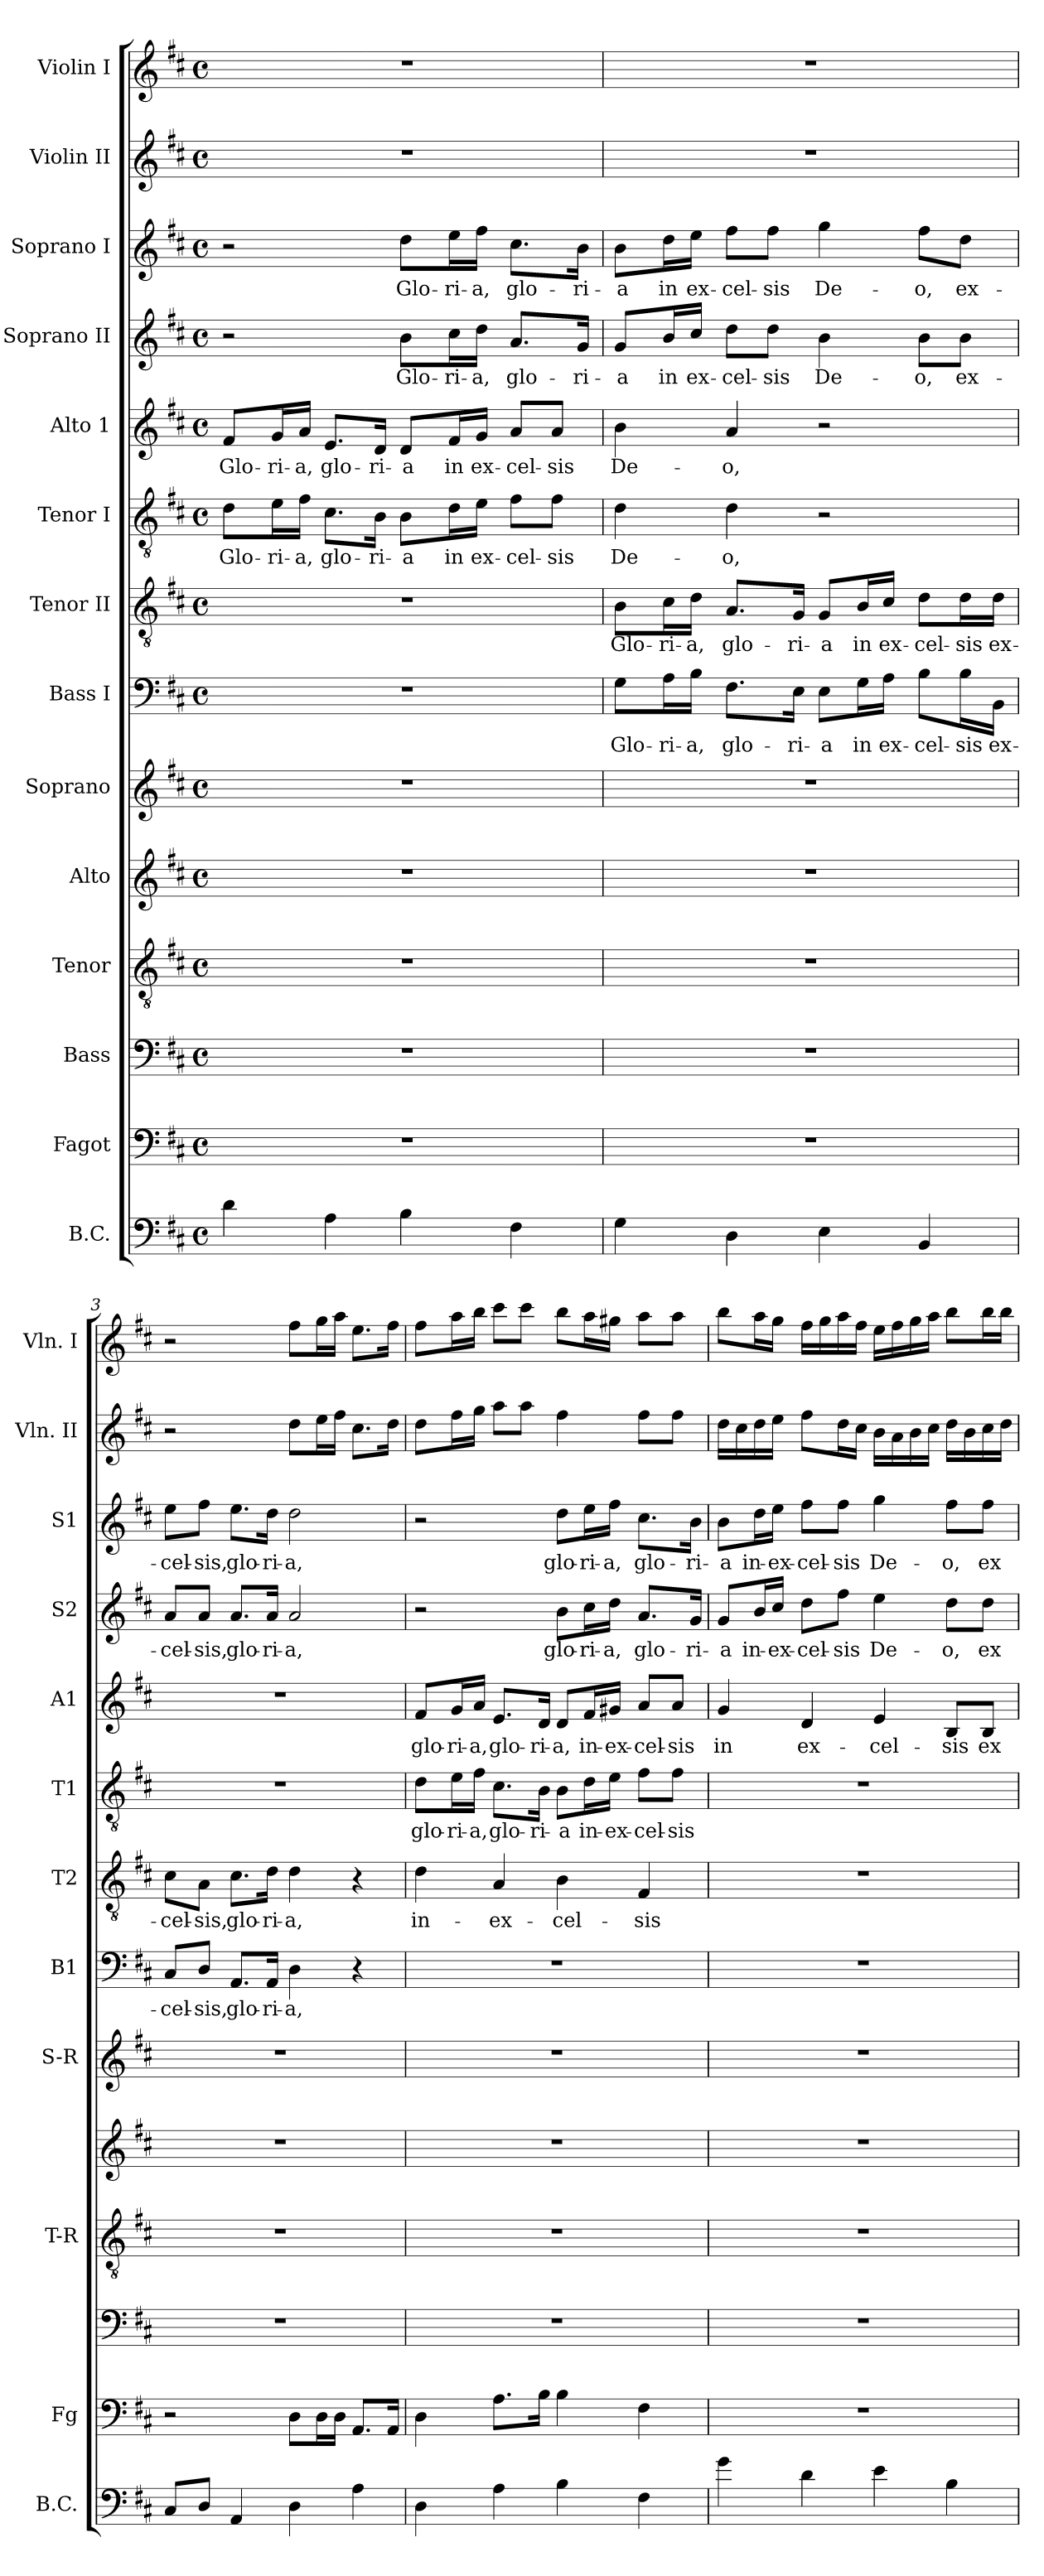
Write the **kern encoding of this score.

**kern	**kern	**kern	**kern	**kern	**kern	**kern	**text	**kern	**text	**kern	**text	**kern	**text	**kern	**text	**kern	**text	**kern	**kern
*part14	*part13	*part12	*part11	*part10	*part9	*part8	*part8	*part7	*part7	*part6	*part6	*part5	*part5	*part4	*part4	*part3	*part3	*part2	*part1
*staff14	*staff13	*staff12	*staff11	*staff10	*staff9	*staff8	*staff8	*staff7	*staff7	*staff6	*staff6	*staff5	*staff5	*staff4	*staff4	*staff3	*staff3	*staff2	*staff1
*I"B.C.	*I"Fagot	*I"Bass	*I"Tenor	*I"Alto	*I"Soprano	*I"Bass I	*	*I"Tenor II	*	*I"Tenor I	*	*I"Alto 1	*	*I"Soprano II	*	*I"Soprano I	*	*I"Violin II	*I"Violin I
*I'B.C.	*I'Fg	*	*I'T-R	*	*I'S-R	*I'B1	*	*I'T2	*	*I'T1	*	*I'A1	*	*I'S2	*	*I'S1	*	*I'Vln. II	*I'Vln. I
*clefF4	*clefF4	*clefF4	*clefGv2	*clefG2	*clefG2	*clefF4	*	*clefGv2	*	*clefGv2	*	*clefG2	*	*clefG2	*	*clefG2	*	*clefG2	*clefG2
*k[f#c#]	*k[f#c#]	*k[f#c#]	*k[f#c#]	*k[f#c#]	*k[f#c#]	*k[f#c#]	*	*k[f#c#]	*	*k[f#c#]	*	*k[f#c#]	*	*k[f#c#]	*	*k[f#c#]	*	*k[f#c#]	*k[f#c#]
*D:	*D:	*D:	*D:	*D:	*D:	*D:	*	*D:	*	*D:	*	*D:	*	*D:	*	*D:	*	*D:	*D:
*M4/4	*M4/4	*M4/4	*M4/4	*M4/4	*M4/4	*M4/4	*	*M4/4	*	*M4/4	*	*M4/4	*	*M4/4	*	*M4/4	*	*M4/4	*M4/4
*met(c)	*met(c)	*met(c)	*met(c)	*met(c)	*met(c)	*met(c)	*	*met(c)	*	*met(c)	*	*met(c)	*	*met(c)	*	*met(c)	*	*met(c)	*met(c)
=1	=1	=1	=1	=1	=1	=1	=1	=1	=1	=1	=1	=1	=1	=1	=1	=1	=1	=1	=1
!	!	!	!	!	!	!	!	!	!	!	!LO:LY:b	!	!LO:LY:b	!	!	!	!	!	!
4d\	1r	1r	1r	1r	1r	1r	.	1r	.	8d\L	Glo-	8f#/L	Glo-	2r	.	2r	.	1r	1r
!	!	!	!	!	!	!	!	!	!	!	!LO:LY:b	!	!LO:LY:b	!	!	!	!	!	!
.	.	.	.	.	.	.	.	.	.	16e\L	-ri-	16g/L	-ri-	.	.	.	.	.	.
!	!	!	!	!	!	!	!	!	!	!	!LO:LY:b	!	!LO:LY:b	!	!	!	!	!	!
.	.	.	.	.	.	.	.	.	.	16f#\JJ	-a,	16a/JJ	-a,	.	.	.	.	.	.
!	!	!	!	!	!	!	!	!	!	!	!LO:LY:b	!	!LO:LY:b	!	!	!	!	!	!
4A\	.	.	.	.	.	.	.	.	.	8.c#\L	glo-	8.e/L	glo-	.	.	.	.	.	.
!	!	!	!	!	!	!	!	!	!	!	!LO:LY:b	!	!LO:LY:b	!	!	!	!	!	!
.	.	.	.	.	.	.	.	.	.	16B\Jk	-ri-	16d/Jk	-ri-	.	.	.	.	.	.
!	!	!	!	!	!	!	!	!	!	!	!LO:LY:b	!	!LO:LY:b	!	!LO:LY:b	!	!LO:LY:b	!	!
4B\	.	.	.	.	.	.	.	.	.	8B\L	-a	8d/L	-a	8b\L	Glo-	8dd\L	Glo-	.	.
!	!	!	!	!	!	!	!	!	!	!	!LO:LY:b	!	!LO:LY:b	!	!LO:LY:b	!	!LO:LY:b	!	!
.	.	.	.	.	.	.	.	.	.	16d\L	in	16f#/L	in	16cc#\L	-ri-	16ee\L	-ri-	.	.
!	!	!	!	!	!	!	!	!	!	!	!LO:LY:b	!	!LO:LY:b	!	!LO:LY:b	!	!LO:LY:b	!	!
.	.	.	.	.	.	.	.	.	.	16e\JJ	ex-	16g/JJ	ex-	16dd\JJ	-a,	16ff#\JJ	-a,	.	.
!	!	!	!	!	!	!	!	!	!	!	!LO:LY:b	!	!LO:LY:b	!	!LO:LY:b	!	!LO:LY:b	!	!
4F#\	.	.	.	.	.	.	.	.	.	8f#\L	-cel-	8a/L	-cel-	8.a/L	glo-	8.cc#\L	glo-	.	.
!	!	!	!	!	!	!	!	!	!	!	!LO:LY:b	!	!LO:LY:b	!	!	!	!	!	!
.	.	.	.	.	.	.	.	.	.	8f#\J	-sis	8a/J	-sis	.	.	.	.	.	.
!	!	!	!	!	!	!	!	!	!	!	!	!	!	!	!LO:LY:b	!	!LO:LY:b	!	!
.	.	.	.	.	.	.	.	.	.	.	.	.	.	16g/Jk	-ri-	16b\Jk	-ri-	.	.
=2	=2	=2	=2	=2	=2	=2	=2	=2	=2	=2	=2	=2	=2	=2	=2	=2	=2	=2	=2
!	!	!	!	!	!	!	!LO:LY:b	!	!LO:LY:b	!	!LO:LY:b	!	!LO:LY:b	!	!LO:LY:b	!	!LO:LY:b	!	!
4G\	1r	1r	1r	1r	1r	8G\L	Glo-	8B\L	Glo-	4d\	De-	4b\	De-	8g/L	-a	8b\L	-a	1r	1r
!	!	!	!	!	!	!	!LO:LY:b	!	!LO:LY:b	!	!	!	!	!	!LO:LY:b	!	!LO:LY:b	!	!
.	.	.	.	.	.	16A\L	-ri-	16c#\L	-ri-	.	.	.	.	16b/L	in	16dd\L	in	.	.
!	!	!	!	!	!	!	!LO:LY:b	!	!LO:LY:b	!	!	!	!	!	!LO:LY:b	!	!LO:LY:b	!	!
.	.	.	.	.	.	16B\JJ	-a,	16d\JJ	-a,	.	.	.	.	16cc#/JJ	ex-	16ee\JJ	ex-	.	.
!	!	!	!	!	!	!	!LO:LY:b	!	!LO:LY:b	!	!LO:LY:b	!	!LO:LY:b	!	!LO:LY:b	!	!LO:LY:b	!	!
4D\	.	.	.	.	.	8.F#\L	glo-	8.A/L	glo-	4d\	-o,	4a/	-o,	8dd\L	-cel-	8ff#\L	-cel-	.	.
!	!	!	!	!	!	!	!	!	!	!	!	!	!	!	!LO:LY:b	!	!LO:LY:b	!	!
.	.	.	.	.	.	.	.	.	.	.	.	.	.	8dd\J	-sis	8ff#\J	-sis	.	.
!	!	!	!	!	!	!	!LO:LY:b	!	!LO:LY:b	!	!	!	!	!	!	!	!	!	!
.	.	.	.	.	.	16E\Jk	-ri-	16G/Jk	-ri-	.	.	.	.	.	.	.	.	.	.
!	!	!	!	!	!	!	!LO:LY:b	!	!LO:LY:b	!	!	!	!	!	!LO:LY:b	!	!LO:LY:b	!	!
4E\	.	.	.	.	.	8E\L	-a	8G/L	-a	2r	.	2r	.	4b\	De-	4gg\	De-	.	.
!	!	!	!	!	!	!	!LO:LY:b	!	!LO:LY:b	!	!	!	!	!	!	!	!	!	!
.	.	.	.	.	.	16G\L	in	16B/L	in	.	.	.	.	.	.	.	.	.	.
!	!	!	!	!	!	!	!LO:LY:b	!	!LO:LY:b	!	!	!	!	!	!	!	!	!	!
.	.	.	.	.	.	16A\JJ	ex-	16c#/JJ	ex-	.	.	.	.	.	.	.	.	.	.
!	!	!	!	!	!	!	!LO:LY:b	!	!LO:LY:b	!	!	!	!	!	!LO:LY:b	!	!LO:LY:b	!	!
4BB/	.	.	.	.	.	8B\L	-cel-	8d\L	-cel-	.	.	.	.	8b\L	-o,	8ff#\L	-o,	.	.
!	!	!	!	!	!	!	!LO:LY:b	!	!LO:LY:b	!	!	!	!	!	!LO:LY:b	!	!LO:LY:b	!	!
.	.	.	.	.	.	16B\L	-sis	16d\L	-sis	.	.	.	.	8b\J	ex-	8dd\J	ex-	.	.
!	!	!	!	!	!	!	!LO:LY:b	!	!LO:LY:b	!	!	!	!	!	!	!	!	!	!
.	.	.	.	.	.	16BB\JJ	ex-	16d\JJ	ex-	.	.	.	.	.	.	.	.	.	.
=3	=3	=3	=3	=3	=3	=3	=3	=3	=3	=3	=3	=3	=3	=3	=3	=3	=3	=3	=3
!	!	!	!	!	!	!	!LO:LY:b	!	!LO:LY:b	!	!	!	!	!	!LO:LY:b	!	!LO:LY:b	!	!
8C#/L	2r	1r	1r	1r	1r	8C#/L	-cel-	8c#\L	-cel-	1r	.	1r	.	8a/L	-cel-	8ee\L	-cel-	2r	2r
!	!	!	!	!	!	!	!LO:LY:b	!	!LO:LY:b	!	!	!	!	!	!LO:LY:b	!	!LO:LY:b	!	!
8D/J	.	.	.	.	.	8D/J	-sis,	8A\J	-sis,	.	.	.	.	8a/J	-sis,	8ff#\J	-sis,	.	.
!	!	!	!	!	!	!	!LO:LY:b	!	!LO:LY:b	!	!	!	!	!	!LO:LY:b	!	!LO:LY:b	!	!
4AA/	.	.	.	.	.	8.AA/L	glo-	8.c#\L	glo-	.	.	.	.	8.a/L	glo-	8.ee\L	glo-	.	.
!	!	!	!	!	!	!	!LO:LY:b	!	!LO:LY:b	!	!	!	!	!	!LO:LY:b	!	!LO:LY:b	!	!
.	.	.	.	.	.	16AA/Jk	-ri-	16d\Jk	-ri-	.	.	.	.	16a/Jk	-ri-	16dd\Jk	-ri-	.	.
!	!	!	!	!	!	!	!LO:LY:b	!	!LO:LY:b	!	!	!	!	!	!LO:LY:b	!	!LO:LY:b	!	!
4D\	8D\L	.	.	.	.	4D\	-a,	4d\	-a,	.	.	.	.	2a/	-a,	2dd\	-a,	8dd\L	8ff#\L
.	16D\L	.	.	.	.	.	.	.	.	.	.	.	.	.	.	.	.	16ee\L	16gg\L
.	16D\JJ	.	.	.	.	.	.	.	.	.	.	.	.	.	.	.	.	16ff#\JJ	16aa\JJ
4A\	8.AA/L	.	.	.	.	4r	.	4r	.	.	.	.	.	.	.	.	.	8.cc#\L	8.ee\L
.	16AA/Jk	.	.	.	.	.	.	.	.	.	.	.	.	.	.	.	.	16dd\Jk	16ff#\Jk
!!LO:PB:g=z
=4	=4	=4	=4	=4	=4	=4	=4	=4	=4	=4	=4	=4	=4	=4	=4	=4	=4	=4	=4
!	!	!	!	!	!	!	!	!	!LO:LY:b	!	!LO:LY:b	!	!LO:LY:b	!	!	!	!	!	!
4D\	4D\	1r	1r	1r	1r	1r	.	4d\	in-	8d\L	glo-	8f#/L	glo-	2r	.	2r	.	8dd\L	8ff#\L
!	!	!	!	!	!	!	!	!	!	!	!LO:LY:b	!	!LO:LY:b	!	!	!	!	!	!
.	.	.	.	.	.	.	.	.	.	16e\L	-ri-	16g/L	-ri-	.	.	.	.	16ff#\L	16aa\L
!	!	!	!	!	!	!	!	!	!	!	!LO:LY:b	!	!LO:LY:b	!	!	!	!	!	!
.	.	.	.	.	.	.	.	.	.	16f#\JJ	-a,	16a/JJ	-a,	.	.	.	.	16gg\JJ	16bb\JJ
!	!	!	!	!	!	!	!	!	!LO:LY:b	!	!LO:LY:b	!	!LO:LY:b	!	!	!	!	!	!
4A\	8.A\L	.	.	.	.	.	.	4A/	-ex-	8.c#\L	glo-	8.e/L	glo-	.	.	.	.	8aa\L	8ccc#\L
.	.	.	.	.	.	.	.	.	.	.	.	.	.	.	.	.	.	8aa\J	8ccc#\J
!	!	!	!	!	!	!	!	!	!	!	!LO:LY:b	!	!LO:LY:b	!	!	!	!	!	!
.	16B\Jk	.	.	.	.	.	.	.	.	16B\Jk	-ri-	16d/Jk	-ri-	.	.	.	.	.	.
!	!	!	!	!	!	!	!	!	!LO:LY:b	!	!LO:LY:b	!	!LO:LY:b	!	!LO:LY:b	!	!LO:LY:b	!	!
4B\	4B\	.	.	.	.	.	.	4B\	-cel-	8B\L	-a	8d/L	-a,	8b\L	glo-	8dd\L	glo-	4ff#\	8bb\L
!	!	!	!	!	!	!	!	!	!	!	!LO:LY:b	!	!LO:LY:b	!	!LO:LY:b	!	!LO:LY:b	!	!
.	.	.	.	.	.	.	.	.	.	16d\L	in-	16f#/L	in-	16cc#\L	-ri-	16ee\L	-ri-	.	16aa\L
!	!	!	!	!	!	!	!	!	!	!	!LO:LY:b	!	!LO:LY:b	!	!LO:LY:b	!	!LO:LY:b	!	!
.	.	.	.	.	.	.	.	.	.	16e\JJ	-ex-	16g#X/JJ	-ex-	16dd\JJ	-a,	16ff#\JJ	-a,	.	16gg#X\JJ
!	!	!	!	!	!	!	!	!	!LO:LY:b	!	!LO:LY:b	!	!LO:LY:b	!	!LO:LY:b	!	!LO:LY:b	!	!
4F#\	4F#\	.	.	.	.	.	.	4F#/	-sis	8f#\L	-cel-	8a/L	-cel-	8.a/L	glo-	8.cc#\L	glo-	8ff#\L	8aa\L
!	!	!	!	!	!	!	!	!	!	!	!LO:LY:b	!	!LO:LY:b	!	!	!	!	!	!
.	.	.	.	.	.	.	.	.	.	8f#\J	-sis	8a/J	-sis	.	.	.	.	8ff#\J	8aa\J
!	!	!	!	!	!	!	!	!	!	!	!	!	!	!	!LO:LY:b	!	!LO:LY:b	!	!
.	.	.	.	.	.	.	.	.	.	.	.	.	.	16g/Jk	-ri-	16b\Jk	-ri-	.	.
=5	=5	=5	=5	=5	=5	=5	=5	=5	=5	=5	=5	=5	=5	=5	=5	=5	=5	=5	=5
!	!	!	!	!	!	!	!	!	!	!	!	!	!LO:LY:b	!	!LO:LY:b	!	!LO:LY:b	!	!
4g\	1r	1r	1r	1r	1r	1r	.	1r	.	1r	.	4g/	in	8g/L	-a	8b\L	-a	16dd\LL	8bb\L
.	.	.	.	.	.	.	.	.	.	.	.	.	.	.	.	.	.	16cc#\	.
!	!	!	!	!	!	!	!	!	!	!	!	!	!	!	!LO:LY:b	!	!LO:LY:b	!	!
.	.	.	.	.	.	.	.	.	.	.	.	.	.	16b/L	in-	16dd\L	in-	16dd\	16aa\L
!	!	!	!	!	!	!	!	!	!	!	!	!	!	!	!LO:LY:b	!	!LO:LY:b	!	!
.	.	.	.	.	.	.	.	.	.	.	.	.	.	16cc#/JJ	-ex-	16ee\JJ	-ex-	16ee\JJ	16gg\JJ
!	!	!	!	!	!	!	!	!	!	!	!	!	!LO:LY:b	!	!LO:LY:b	!	!LO:LY:b	!	!
4d\	.	.	.	.	.	.	.	.	.	.	.	4d/	ex-	8dd\L	-cel-	8ff#\L	-cel-	8ff#\L	16ff#\LL
.	.	.	.	.	.	.	.	.	.	.	.	.	.	.	.	.	.	.	16gg\
!	!	!	!	!	!	!	!	!	!	!	!	!	!	!	!LO:LY:b	!	!LO:LY:b	!	!
.	.	.	.	.	.	.	.	.	.	.	.	.	.	8ff#\J	-sis	8ff#\J	-sis	16dd\L	16aa\
.	.	.	.	.	.	.	.	.	.	.	.	.	.	.	.	.	.	16cc#\JJ	16ff#\JJ
!	!	!	!	!	!	!	!	!	!	!	!	!	!LO:LY:b	!	!LO:LY:b	!	!LO:LY:b	!	!
4e\	.	.	.	.	.	.	.	.	.	.	.	4e/	-cel-	4ee\	De-	4gg\	De-	16b\LL	16ee\LL
.	.	.	.	.	.	.	.	.	.	.	.	.	.	.	.	.	.	16a\	16ff#\
.	.	.	.	.	.	.	.	.	.	.	.	.	.	.	.	.	.	16b\	16gg\
.	.	.	.	.	.	.	.	.	.	.	.	.	.	.	.	.	.	16cc#\JJ	16aa\JJ
!	!	!	!	!	!	!	!	!	!	!	!	!	!LO:LY:b	!	!LO:LY:b	!	!LO:LY:b	!	!
4B\	.	.	.	.	.	.	.	.	.	.	.	8B/L	-sis	8dd\L	-o,	8ff#\L	-o,	16dd\LL	8bb\L
.	.	.	.	.	.	.	.	.	.	.	.	.	.	.	.	.	.	16b\	.
!	!	!	!	!	!	!	!	!	!	!	!	!	!LO:LY:b	!	!LO:LY:b	!	!LO:LY:b	!	!
.	.	.	.	.	.	.	.	.	.	.	.	8B/J	ex-	8dd\J	ex-	8ff#\J	ex-	16cc#\	16bb\L
.	.	.	.	.	.	.	.	.	.	.	.	.	.	.	.	.	.	16dd\JJ	16bb\JJ
=	=	=	=	=	=	=	=	=	=	=	=	=	=	=	=	=	=	=	=
*-	*-	*-	*-	*-	*-	*-	*-	*-	*-	*-	*-	*-	*-	*-	*-	*-	*-	*-	*-
